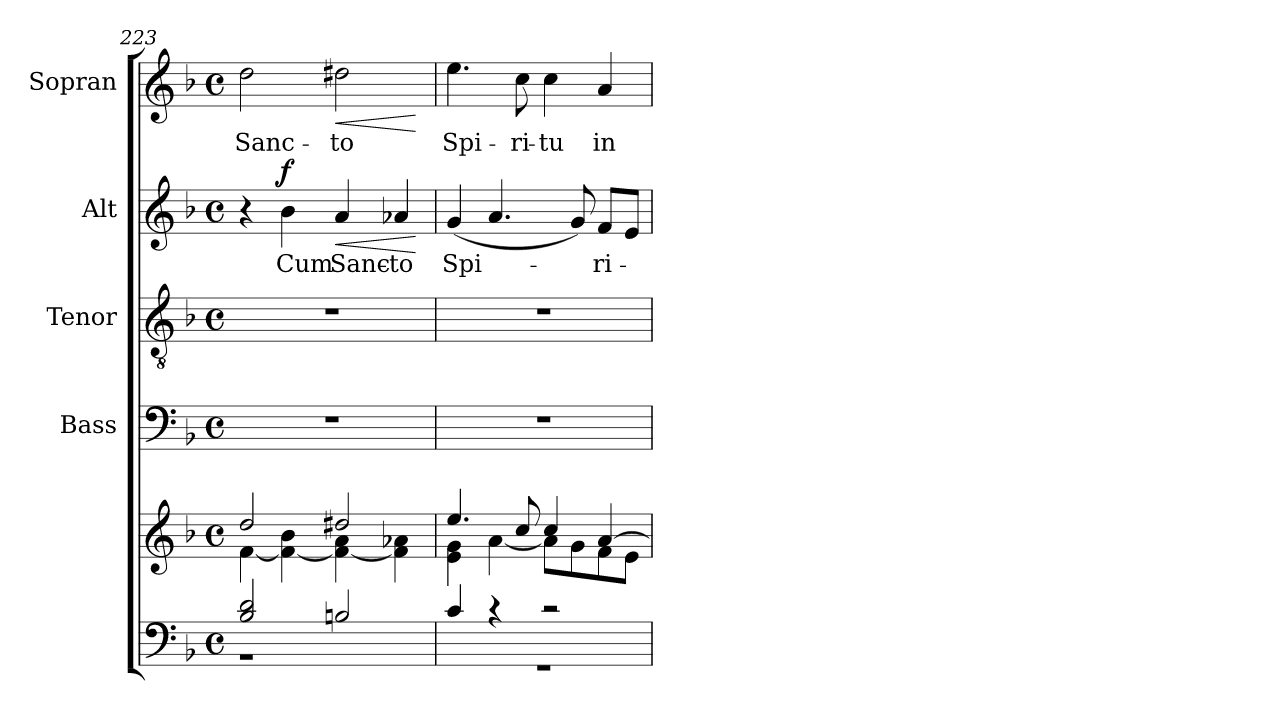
**kern	**kern	**kern	**kern	**kern	**text	**dynam	**kern	**text	**dynam
*part5	*part5	*part4	*part3	*part2	*part2	*part2	*part1	*part1	*part1
*staff6	*staff5	*staff4	*staff3	*staff2	*staff2	*staff2	*staff1	*staff1	*staff1
*	*	*I"Bass	*I"Tenor	*I"Alt	*	*	*I"Sopran	*	*
*	*	*I'B.	*I'T.	*I'A.	*	*	*I'S.	*	*
*clefF4	*clefG2	*clefF4	*clefGv2	*clefG2	*	*	*clefG2	*	*
*k[b-]	*k[b-]	*k[b-]	*k[b-]	*k[b-]	*	*	*k[b-]	*	*
*F:	*F:	*F:	*F:	*F:	*	*	*F:	*	*
*M4/4	*M4/4	*M4/4	*M4/4	*M4/4	*	*	*M4/4	*	*
*met(c)	*met(c)	*met(c)	*met(c)	*met(c)	*	*	*met(c)	*	*
=223	=223	=223	=223	=223	=223	=223	=223	=223	=223
*^	*^	*	*	*	*	*	*	*	*
!	!	!	!	!	!	!	!	!	!	!LO:LY:b	!
2B-/ 2d/	1rBB	2dd/	[<4f\	1r	1r	4r	.	.	2dd\	Sanc-	.
!	!	!	!	!	!	!	!LO:LY:b	!LO:DY:a	!	!	!
.	.	.	4f\_ 4b-\	.	.	4b-\	Cum	f	.	.	.
!	!	!	!	!	!	!	!LO:LY:b	!LO:HP:b	!	!LO:LY:b	!LO:HP:b
2Bn/	.	2dd#X/	4f\_ 4a\	.	.	4a/	Sanc-	<	2dd#X\	-to	<
!	!	!	!	!	!	!	!LO:LY:b	!	!	!	!
.	.	.	4f\] 4a-X\	.	.	4a-X/	-to	.	.	.	.
*v	*v	*	*	*	*	*	*	*	*	*	*
*	*v	*v	*	*	*	*	*	*	*	*
.	.	.	.	.	.	[	.	.	[
=224	=224	=224	=224	=224	=224	=224	=224	=224	=224
*^	*^	*	*	*	*	*	*	*	*
!	!	!	!	!	!	!	!LO:LY:b	!	!	!LO:LY:b	!
4c/	1rAA	4.ee/	4e\ 4g\	1r	1r	(<4g/	Spi-	.	4.ee\	Spi-	.
4rc	.	.	[<4a\	.	.	4.a/	.	.	.	.	.
!	!	!	!	!	!	!	!	!	!	!LO:LY:b	!
.	.	8cc/	.	.	.	.	.	.	8cc\	-ri-	.
!	!	!	!	!	!	!	!	!	!	!LO:LY:b	!
2rc	.	4cc/	8a\L]	.	.	.	.	.	4cc\	-tu	.
.	.	.	8g\	.	.	8g/)	.	.	.	.	.
!	!	!	!	!	!	!	!LO:LY:b	!	!	!LO:LY:b	!
.	.	[>4a/	8f\	.	.	8f/L	-ri-	.	4a/	in	.
.	.	.	8e\J	.	.	8e/J	.	.	.	.	.
*v	*v	*	*	*	*	*	*	*	*	*	*
*	*v	*v	*	*	*	*	*	*	*	*
=	=	=	=	=	=	=	=	=	=
*-	*-	*-	*-	*-	*-	*-	*-	*-	*-
